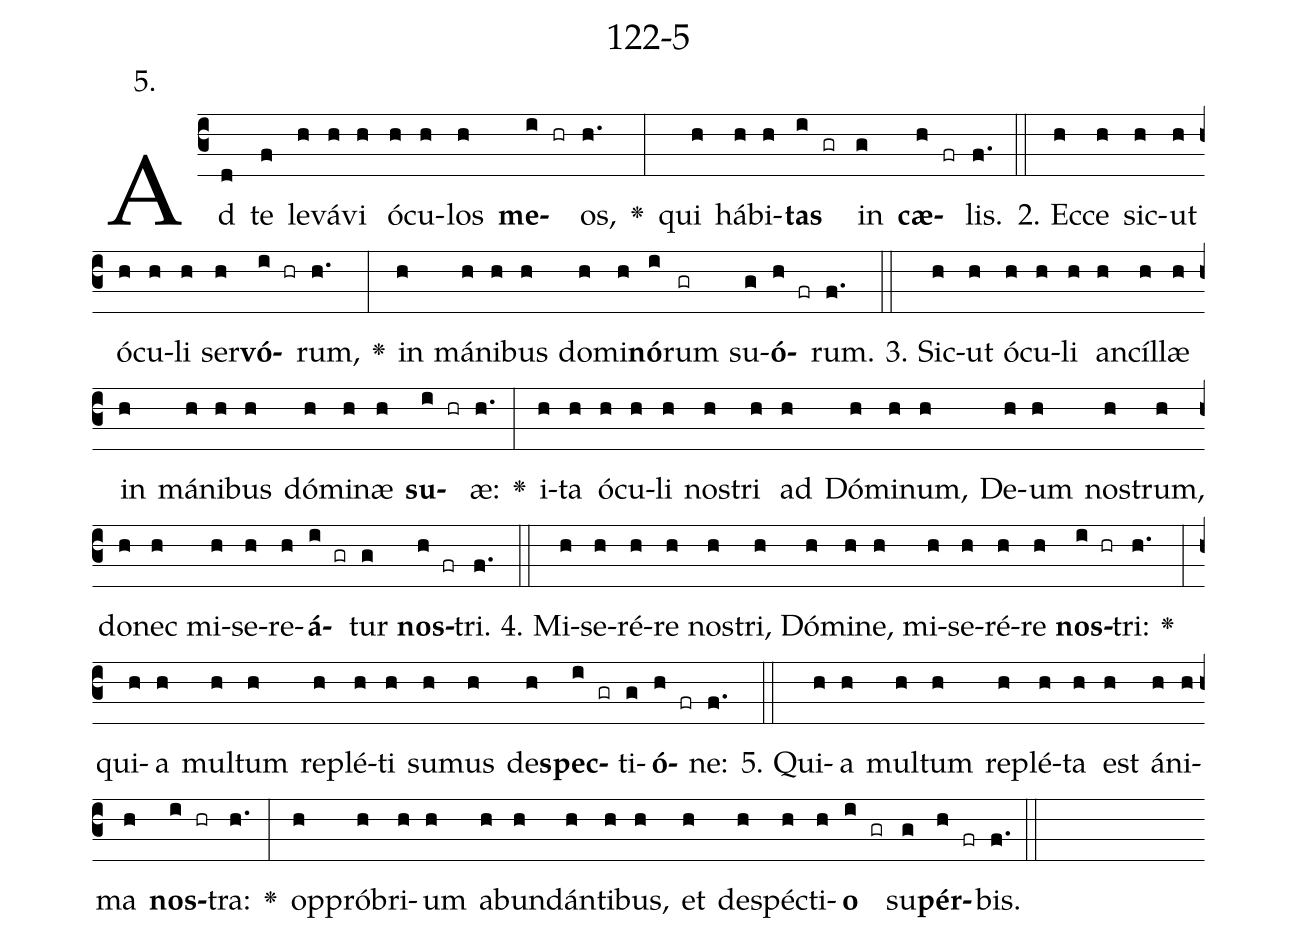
name: 122-5;
annotation: 5.;
%%
(c3)Ad(d) te(f) le(h)vá(h)vi(h) ó(h)cu(h)los(h) <b>me</b>(i hr)os,(h.) <v>\greheightstar</v>(:) qui(h) há(h)bi(h)<b>tas</b>(i gr) in(g) <b>cæ</b>(h fr)lis.(f.) (::)
2. Ec(h)ce(h) sic(h)ut(h) ó(h)cu(h)li(h) ser(h)<b>vó</b>(i hr)rum,(h.) <v>\greheightstar</v>(:) in(h) má(h)ni(h)bus(h) do(h)mi(h)<b>nó</b>(i)rum(gr) su(g)<b>ó</b>(h fr)rum.(f.) (::)
3. Sic(h)ut(h) ó(h)cu(h)li(h) an(h)cíl(h)læ(h) in(h) má(h)ni(h)bus(h) dó(h)mi(h)næ(h) <b>su</b>(i hr)æ:(h.) <v>\greheightstar</v>(:) i(h)ta(h) ó(h)cu(h)li(h) nos(h)tri(h) ad(h) Dó(h)mi(h)num,(h) De(h)um(h) nos(h)trum,(h) do(h)nec(h) mi(h)se(h)re(h)<b>á</b>(i gr)tur(g) <b>nos</b>(h fr)tri.(f.) (::)
4. Mi(h)se(h)ré(h)re(h) nos(h)tri,(h) Dó(h)mi(h)ne,(h) mi(h)se(h)ré(h)re(h) <b>nos</b>(i hr)tri:(h.) <v>\greheightstar</v>(:) qui(h)a(h) mul(h)tum(h) re(h)plé(h)ti(h) su(h)mus(h) de(h)<b>spec</b>(i gr)ti(g)<b>ó</b>(h fr)ne:(f.) (::)
5. Qui(h)a(h) mul(h)tum(h) re(h)plé(h)ta(h) est(h) á(h)ni(h)ma(h) <b>nos</b>(i hr)tra:(h.) <v>\greheightstar</v>(:) op(h)pró(h)bri(h)um(h) ab(h)un(h)dán(h)ti(h)bus,(h) et(h) de(h)spéc(h)ti(h)<b>o</b>(i gr) su(g)<b>pér</b>(h fr)bis.(f.) (::)
